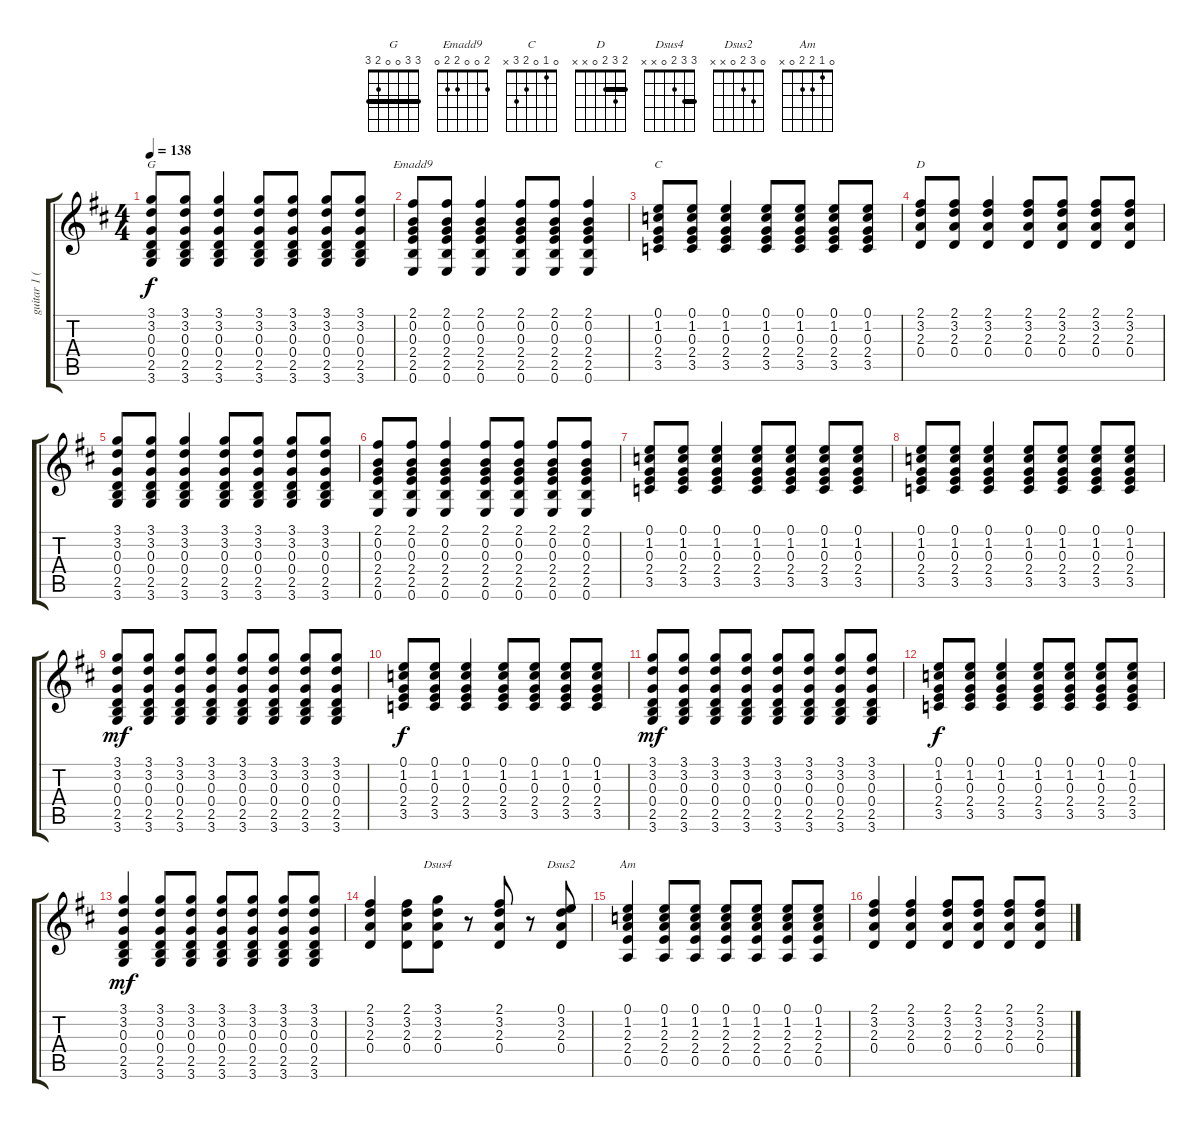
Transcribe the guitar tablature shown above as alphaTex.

\track ("guitar 1 (acoustic)" "guitar 1 (") {instrument acousticguitarsteel}
\staff {score tabs}
\tuning (E4 B3 G3 D3 A2 E2) {hide}
\chord ("G" 3 3 0 0 2 3) {barre 3}
\chord ("Emadd9" 2 0 0 2 2 0)
\chord ("C" 0 1 0 2 3 x)
\chord ("D" 2 3 2 0 x x) {barre 2}
\chord ("Dsus4" 3 3 2 0 x x) {barre 3}
\chord ("Dsus2" 0 3 2 0 x x)
\chord ("Am" 0 1 2 2 0 x)
\ts (4 4)
\tempo 138
\clef g2
\ks d
(3.1 3.2 0.3 0.4 2.5 3.6).8{ch "G" dy f} (3.1 3.2 0.3 0.4 2.5 3.6).8 (3.1 3.2 0.3 0.4 2.5 3.6).4 (3.1 3.2 0.3 0.4 2.5 3.6).8 (3.1 3.2 0.3 0.4 2.5 3.6).8 (3.1 3.2 0.3 0.4 2.5 3.6).8 (3.1 3.2 0.3 0.4 2.5 3.6).8 |
(2.1 0.2 0.3 2.4 2.5 0.6).8{ch "Emadd9"} (2.1 0.2 0.3 2.4 2.5 0.6).8 (2.1 0.2 0.3 2.4 2.5 0.6).4 (2.1 0.2 0.3 2.4 2.5 0.6).8 (2.1 0.2 0.3 2.4 2.5 0.6).8 (2.1 0.2 0.3 2.4 2.5 0.6).4 |
(0.1 1.2 0.3 2.4 3.5).8{ch "C"} (0.1 1.2 0.3 2.4 3.5).8 (0.1 1.2 0.3 2.4 3.5).4 (0.1 1.2 0.3 2.4 3.5).8 (0.1 1.2 0.3 2.4 3.5).8 (0.1 1.2 0.3 2.4 3.5).8 (0.1 1.2 0.3 2.4 3.5).8 |
(2.1 3.2 2.3 0.4).8{ch "D"} (2.1 3.2 2.3 0.4).8 (2.1 3.2 2.3 0.4).4 (2.1 3.2 2.3 0.4).8 (2.1 3.2 2.3 0.4).8 (2.1 3.2 2.3 0.4).8 (2.1 3.2 2.3 0.4).8 |
(3.1 3.2 0.3 0.4 2.5 3.6).8 (3.1 3.2 0.3 0.4 2.5 3.6).8 (3.1 3.2 0.3 0.4 2.5 3.6).4 (3.1 3.2 0.3 0.4 2.5 3.6).8 (3.1 3.2 0.3 0.4 2.5 3.6).8 (3.1 3.2 0.3 0.4 2.5 3.6).8 (3.1 3.2 0.3 0.4 2.5 3.6).8 |
(2.1 0.2 0.3 2.4 2.5 0.6).8 (2.1 0.2 0.3 2.4 2.5 0.6).8 (2.1 0.2 0.3 2.4 2.5 0.6).4 (2.1 0.2 0.3 2.4 2.5 0.6).8 (2.1 0.2 0.3 2.4 2.5 0.6).8 (2.1 0.2 0.3 2.4 2.5 0.6).8 (2.1 0.2 0.3 2.4 2.5 0.6).8 |
(0.1 1.2 0.3 2.4 3.5).8 (0.1 1.2 0.3 2.4 3.5).8 (0.1 1.2 0.3 2.4 3.5).4 (0.1 1.2 0.3 2.4 3.5).8 (0.1 1.2 0.3 2.4 3.5).8 (0.1 1.2 0.3 2.4 3.5).8 (0.1 1.2 0.3 2.4 3.5).8 |
(0.1 1.2 0.3 2.4 3.5).8 (0.1 1.2 0.3 2.4 3.5).8 (0.1 1.2 0.3 2.4 3.5).4 (0.1 1.2 0.3 2.4 3.5).8 (0.1 1.2 0.3 2.4 3.5).8 (0.1 1.2 0.3 2.4 3.5).8 (0.1 1.2 0.3 2.4 3.5).8 |
(3.1 3.2 0.3 0.4 2.5 3.6).8{dy mf} (3.1 3.2 0.3 0.4 2.5 3.6).8 (3.1 3.2 0.3 0.4 2.5 3.6).8 (3.1 3.2 0.3 0.4 2.5 3.6).8 (3.1 3.2 0.3 0.4 2.5 3.6).8 (3.1 3.2 0.3 0.4 2.5 3.6).8 (3.1 3.2 0.3 0.4 2.5 3.6).8 (3.1 3.2 0.3 0.4 2.5 3.6).8 |
(0.1 1.2 0.3 2.4 3.5).8{dy f} (0.1 1.2 0.3 2.4 3.5).8 (0.1 1.2 0.3 2.4 3.5).4 (0.1 1.2 0.3 2.4 3.5).8 (0.1 1.2 0.3 2.4 3.5).8 (0.1 1.2 0.3 2.4 3.5).8 (0.1 1.2 0.3 2.4 3.5).8 |
(3.1 3.2 0.3 0.4 2.5 3.6).8{dy mf} (3.1 3.2 0.3 0.4 2.5 3.6).8 (3.1 3.2 0.3 0.4 2.5 3.6).8 (3.1 3.2 0.3 0.4 2.5 3.6).8 (3.1 3.2 0.3 0.4 2.5 3.6).8 (3.1 3.2 0.3 0.4 2.5 3.6).8 (3.1 3.2 0.3 0.4 2.5 3.6).8 (3.1 3.2 0.3 0.4 2.5 3.6).8 |
(0.1 1.2 0.3 2.4 3.5).8{dy f} (0.1 1.2 0.3 2.4 3.5).8 (0.1 1.2 0.3 2.4 3.5).4 (0.1 1.2 0.3 2.4 3.5).8 (0.1 1.2 0.3 2.4 3.5).8 (0.1 1.2 0.3 2.4 3.5).8 (0.1 1.2 0.3 2.4 3.5).8 |
(3.1 3.2 0.3 0.4 2.5 3.6).4{dy mf} (3.1 3.2 0.3 0.4 2.5 3.6).8 (3.1 3.2 0.3 0.4 2.5 3.6).8 (3.1 3.2 0.3 0.4 2.5 3.6).8 (3.1 3.2 0.3 0.4 2.5 3.6).8 (3.1 3.2 0.3 0.4 2.5 3.6).8 (3.1 3.2 0.3 0.4 2.5 3.6).8 |
(2.1 3.2 2.3 0.4).4 (2.1 3.2 2.3 0.4).8 (3.1 3.2 2.3 0.4).8{ch "Dsus4"} r.8 (2.1 3.2 2.3 0.4).8 r.8 (0.1 3.2 2.3 0.4).8{ch "Dsus2"} |
(0.1 1.2 2.3 2.4 0.5).4{ch "Am"} (0.1 1.2 2.3 2.4 0.5).8 (0.1 1.2 2.3 2.4 0.5).8 (0.1 1.2 2.3 2.4 0.5).8 (0.1 1.2 2.3 2.4 0.5).8 (0.1 1.2 2.3 2.4 0.5).8 (0.1 1.2 2.3 2.4 0.5).8 |
(2.1 3.2 2.3 0.4).4 (2.1 3.2 2.3 0.4).4 (2.1 3.2 2.3 0.4).8 (2.1 3.2 2.3 0.4).8 (2.1 3.2 2.3 0.4).8 (2.1 3.2 2.3 0.4).8
